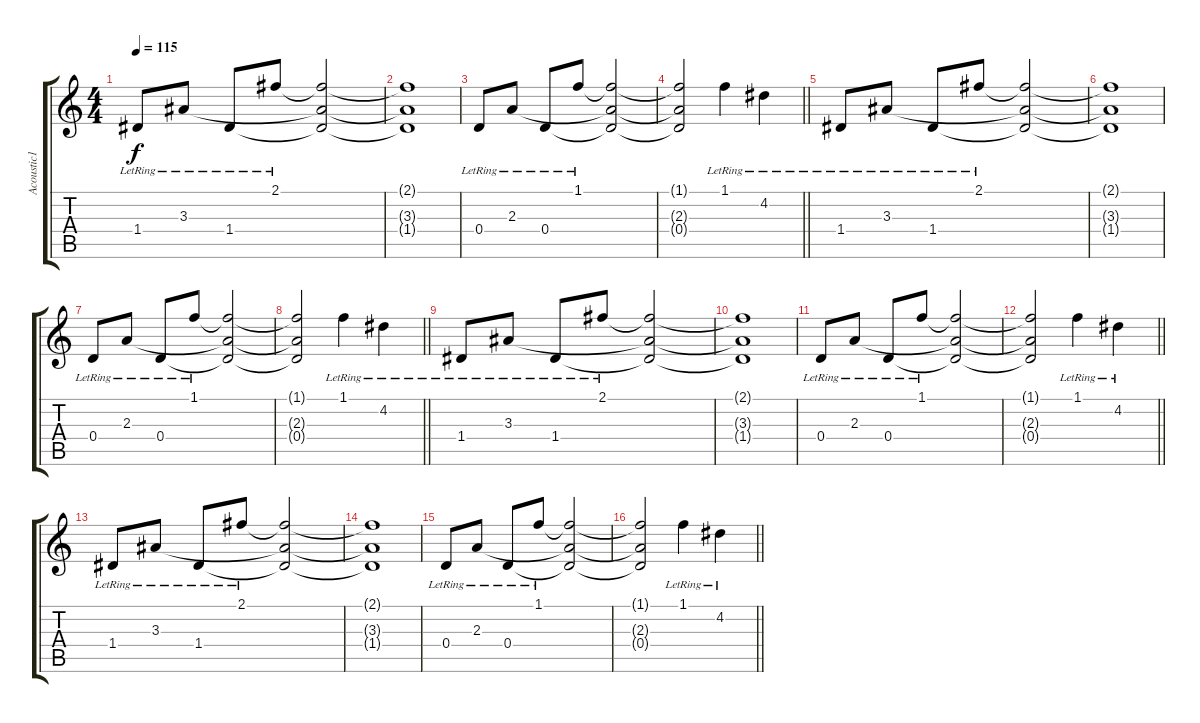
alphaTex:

\track ("Acoustic1" "Acoustic1") {instrument acousticguitarsteel}
\staff {score tabs}
\tuning (E4 B3 G3 D3 A2 D2) {hide}
\ts (4 4)
\tempo 115
\clef g2
\ks c
1.4{lr}.8{dy f} 3.3{lr}.8 1.4{lr}.8 2.1{lr}.8 (2.1{t} 3.3{t} 1.4{t}).2 |
(2.1{t} 3.3{t} 1.4{t}).1 |
0.4{lr}.8 2.3{lr}.8 0.4{lr}.8 1.1{lr}.8 (1.1{t} 2.3{t} 0.4{t}).2 |
\barLineRight lightlight
(1.1{t} 2.3{t} 0.4{t}).2 1.1{lr}.4 4.2{lr}.4 |
1.4{lr}.8 3.3{lr}.8 1.4{lr}.8 2.1{lr}.8 (2.1{t} 3.3{t} 1.4{t}).2 |
(2.1{t} 3.3{t} 1.4{t}).1 |
0.4{lr}.8 2.3{lr}.8 0.4{lr}.8 1.1{lr}.8 (1.1{t} 2.3{t} 0.4{t}).2 |
\barLineRight lightlight
(1.1{t} 2.3{t} 0.4{t}).2 1.1{lr}.4 4.2{lr}.4 |
1.4{lr}.8 3.3{lr}.8 1.4{lr}.8 2.1{lr}.8 (2.1{t} 3.3{t} 1.4{t}).2 |
(2.1{t} 3.3{t} 1.4{t}).1 |
0.4{lr}.8 2.3{lr}.8 0.4{lr}.8 1.1{lr}.8 (1.1{t} 2.3{t} 0.4{t}).2 |
\barLineRight lightlight
(1.1{t} 2.3{t} 0.4{t}).2 1.1{lr}.4 4.2{lr}.4 |
1.4{lr}.8 3.3{lr}.8 1.4{lr}.8 2.1{lr}.8 (2.1{t} 3.3{t} 1.4{t}).2 |
(2.1{t} 3.3{t} 1.4{t}).1 |
0.4{lr}.8 2.3{lr}.8 0.4{lr}.8 1.1{lr}.8 (1.1{t} 2.3{t} 0.4{t}).2 |
\barLineRight lightlight
(1.1{t} 2.3{t} 0.4{t}).2 1.1{lr}.4 4.2{lr}.4
